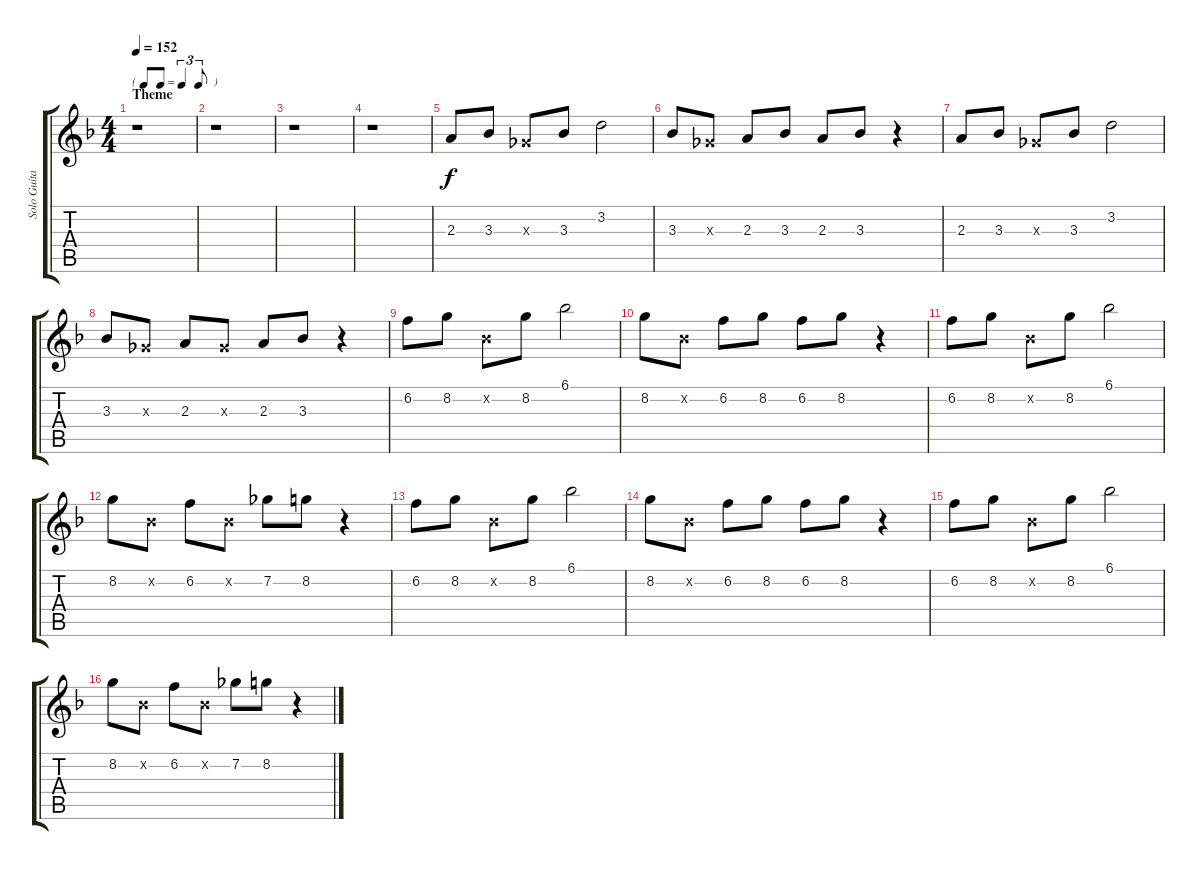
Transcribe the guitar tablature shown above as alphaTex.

\track ("Solo Guitar" "Solo Guita") {instrument distortionguitar}
\staff {score tabs}
\tuning (E4 B3 G3 D3 A2 E2) {hide}
\ts (4 4)
\tf triplet8th
\section ("" "Theme")
\tempo 152
\clef g2
\ks f
r.1{dy f} |
r.1 |
r.1 |
r.1 |
2.3.8 3.3.8 -1.3{x}.8 3.3.8 3.2.2 |
3.3.8 -1.3{x}.8 2.3.8 3.3.8 2.3.8 3.3.8 r.4 |
2.3.8 3.3.8 -1.3{x}.8 3.3.8 3.2.2 |
3.3.8 -1.3{x}.8 2.3.8 -1.3{x}.8 2.3.8 3.3.8 r.4 |
6.2.8 8.2.8 -1.2{x}.8 8.2.8 6.1.2 |
8.2.8 -1.2{x}.8 6.2.8 8.2.8 6.2.8 8.2.8 r.4 |
6.2.8 8.2.8 -1.2{x}.8 8.2.8 6.1.2 |
8.2.8 -1.2{x}.8 6.2.8 -1.2{x}.8 7.2.8 8.2.8 r.4 |
6.2.8 8.2.8 -1.2{x}.8 8.2.8 6.1.2 |
8.2.8 -1.2{x}.8 6.2.8 8.2.8 6.2.8 8.2.8 r.4 |
6.2.8 8.2.8 -1.2{x}.8 8.2.8 6.1.2 |
8.2.8 -1.2{x}.8 6.2.8 -1.2{x}.8 7.2.8 8.2.8 r.4
